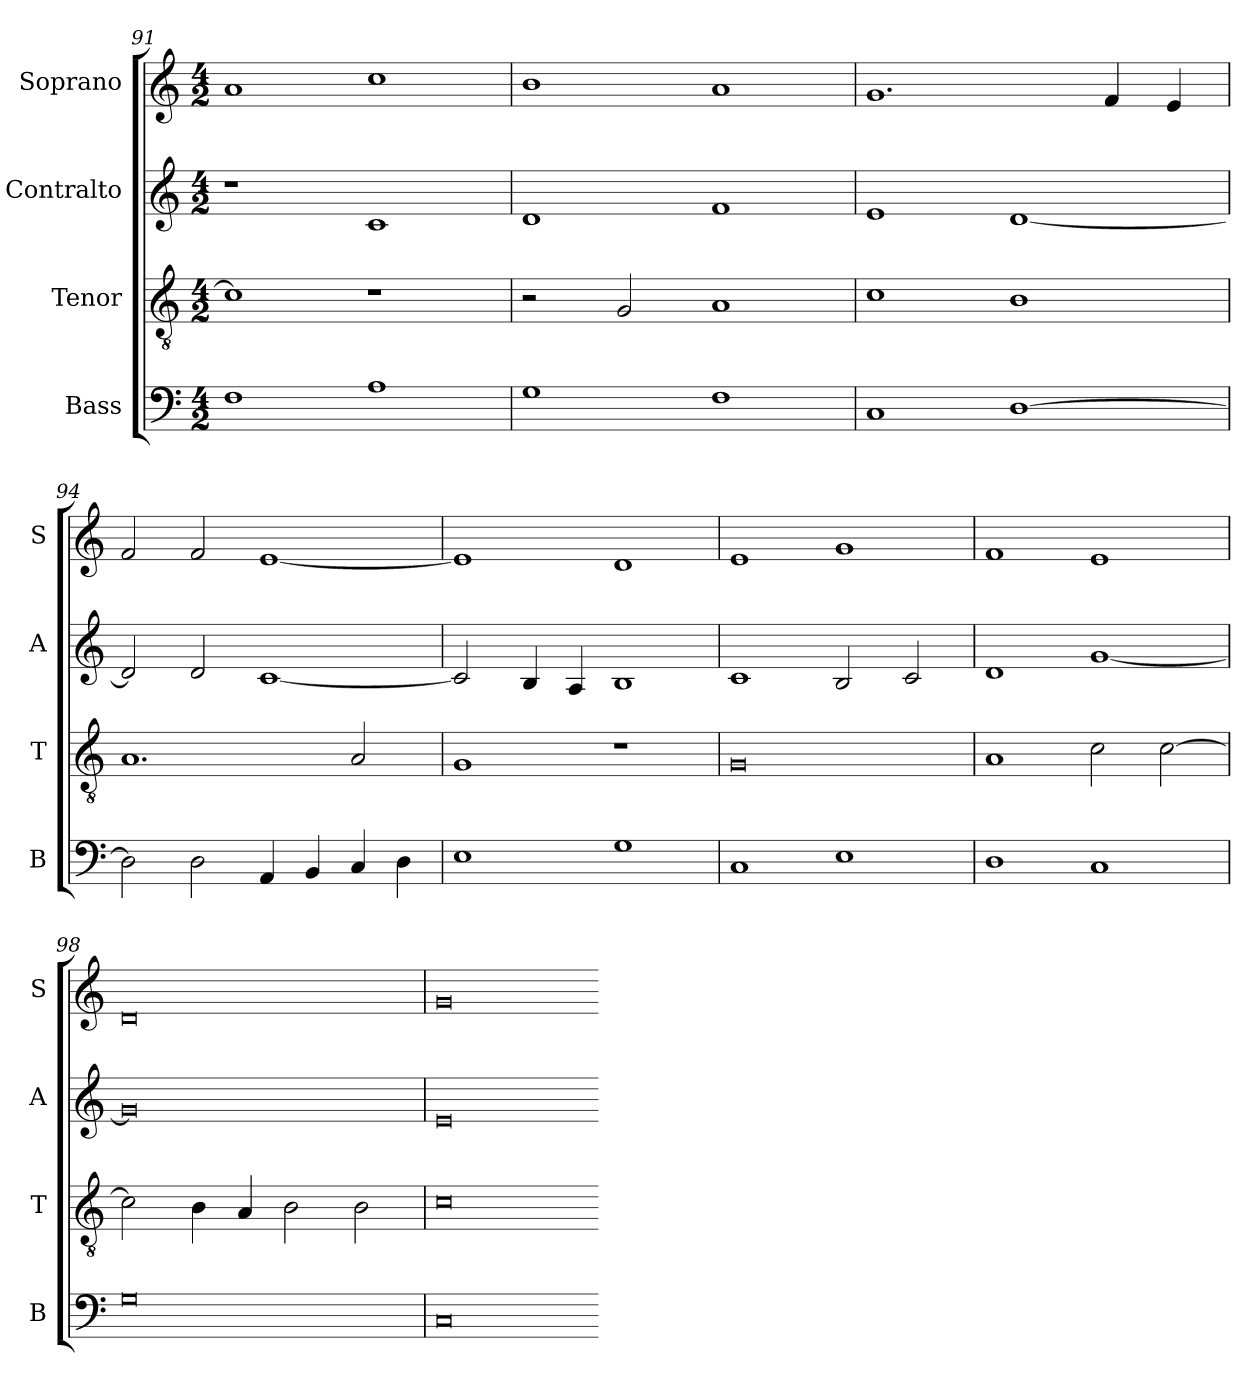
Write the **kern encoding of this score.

**kern	**kern	**kern	**kern
*part4	*part3	*part2	*part1
*staff4	*staff3	*staff2	*staff1
*I"Bass	*I"Tenor	*I"Contralto	*I"Soprano
*I'B	*I'T	*I'A	*I'S
*clefF4	*clefGv2	*clefG2	*clefG2
*k[]	*k[]	*k[]	*k[]
*E:phr	*E:phr	*E:phr	*E:phr
*M4/2	*M4/2	*M4/2	*M4/2
=91	=91	=91	=91
1F	1c]	1r	1a
1A	1r	1c	1cc
=92	=92	=92	=92
1G	2r	1d	1b
.	2G	.	.
1F	1A	1f	1a
=93	=93	=93	=93
1C	1c	1e	1.g
[1D	1B	[1d	.
.	.	.	4f
.	.	.	4e
=94	=94	=94	=94
2D]	1.A	2d]	2f
2D	.	2d	2f
4AA	.	[1c	[1e
4BB	.	.	.
4C	2A	.	.
4D	.	.	.
=95	=95	=95	=95
1E	1G	2c]	1e]
.	.	4B	.
.	.	4A	.
1G	1r	1B	1d
=96	=96	=96	=96
1C	0G	1c	1e
1E	.	2B	1g
.	.	2c	.
=97	=97	=97	=97
1D	1A	1d	1f
1C	2c	[1g	1e
.	[2c	.	.
=98	=98	=98	=98
0G	2c]	0g]	0d
.	4B	.	.
.	4A	.	.
.	2B	.	.
.	2B	.	.
=99	=99	=99	=99
0C	0c	0e	0g
=-	=-	=-	=-
*-	*-	*-	*-
